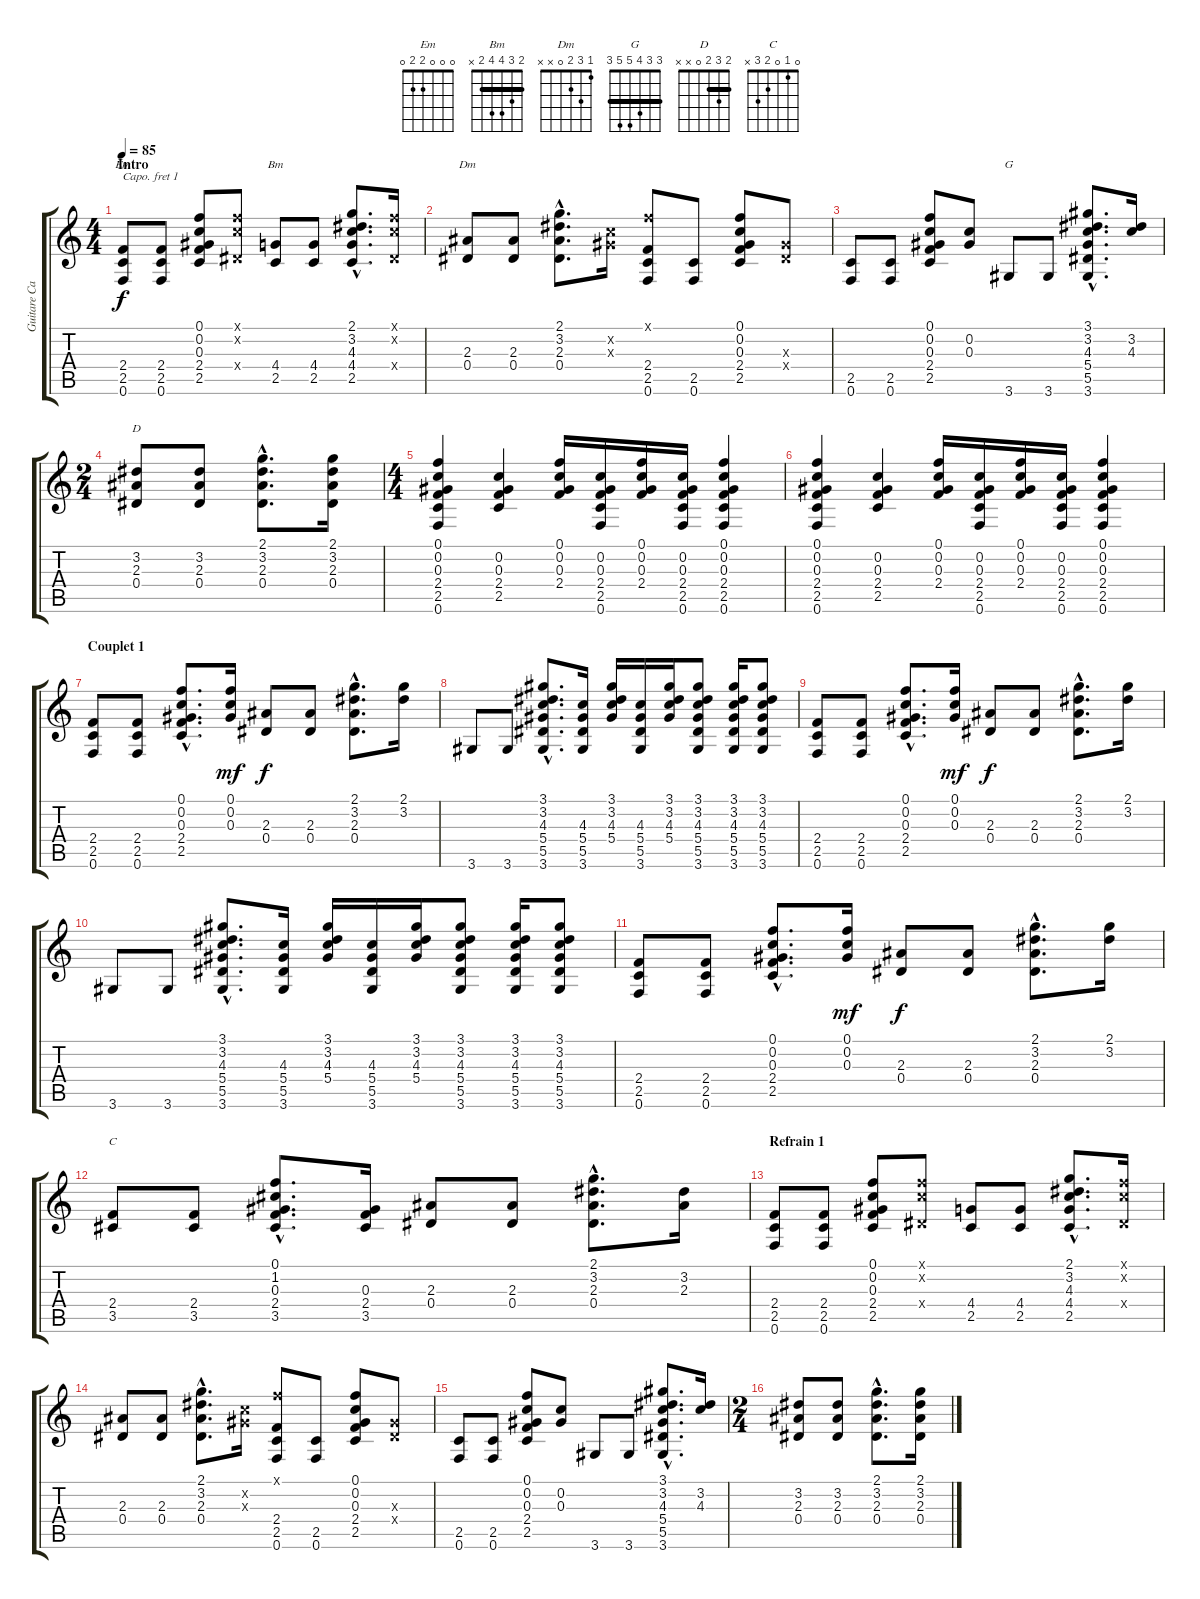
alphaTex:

\track ("Guitare Capo 1" "Guitare Ca") {instrument acousticguitarsteel}
\staff {score tabs}
\capo 1
\tuning (E4 B3 G3 D3 A2 E2) {hide}
\chord ("Em" 0 0 0 2 2 0)
\chord ("Bm" 2 3 4 4 2 x) {barre 2}
\chord ("Dm" 1 3 2 0 x x)
\chord ("G" 3 3 4 5 5 3) {barre 3}
\chord ("D" 2 3 2 0 x x) {barre 2}
\chord ("C" 0 1 0 2 3 x)
\ts (4 4)
\section ("" "Intro")
\tempo 85
\clef g2
\ks c
(2.4 2.5 0.6).8{ch "Em" dy f instrument acousticguitarsteel} (2.4 2.5 0.6).8 (0.1 0.2 0.3 2.4 2.5).8 (0.1{x} 0.2{x} 0.4{x}).8 (4.4 2.5).8{ch "Bm"} (4.4 2.5).8 (2.1{hac} 3.2{hac} 4.3{hac} 4.4{hac} 2.5{hac}).8{d} (0.1{x} 0.2{x} 0.4{x}).16 |
(2.3 0.4).8{ch "Dm"} (2.3 0.4).8 (2.1{hac} 3.2{hac} 2.3{hac} 0.4{hac}).8{d} (0.2{x} 0.3{x}).16 (0.1{x} 2.4 2.5 0.6).8 (2.5 0.6).8 (0.1 0.2 0.3 2.4 2.5).8 (0.3{x} 0.4{x}).8 |
(2.5 0.6).8 (2.5 0.6).8 (0.1 0.2 0.3 2.4 2.5).8 (0.2 0.3).8 3.6.8{ch "G"} 3.6.8 (3.1{hac} 3.2{hac} 4.3{hac} 5.4{hac} 5.5{hac} 3.6{hac}).8{d} (3.2 4.3).16 |
\ts (2 4)
(3.2 2.3 0.4).8{ch "D"} (3.2 2.3 0.4).8 (2.1{hac} 3.2{hac} 2.3{hac} 0.4{hac}).8{d} (2.1 3.2 2.3 0.4).16 |
\ts (4 4)
(0.1 0.2 0.3 2.4 2.5 0.6).4 (0.2 0.3 2.4 2.5).4 (0.1 0.2 0.3 2.4).16 (0.2 0.3 2.4 2.5 0.6).16 (0.1 0.2 0.3 2.4).16 (0.2 0.3 2.4 2.5 0.6).16 (0.1 0.2 0.3 2.4 2.5 0.6).4 |
(0.1 0.2 0.3 2.4 2.5 0.6).4 (0.2 0.3 2.4 2.5).4 (0.1 0.2 0.3 2.4).16 (0.2 0.3 2.4 2.5 0.6).16 (0.1 0.2 0.3 2.4).16 (0.2 0.3 2.4 2.5 0.6).16 (0.1 0.2 0.3 2.4 2.5 0.6).4 |
\section ("" "Couplet 1")
(2.4 2.5 0.6).8 (2.4 2.5 0.6).8 (0.1{hac} 0.2{hac} 0.3{hac} 2.4{hac} 2.5{hac}).8{d} (0.1 0.2 0.3).16{dy mf} (2.3 0.4).8{dy f} (2.3 0.4).8 (2.1{hac} 3.2{hac} 2.3{hac} 0.4{hac}).8{d} (2.1 3.2).16 |
3.6.8 3.6.8 (3.1{hac} 3.2{hac} 4.3{hac} 5.4{hac} 5.5{hac} 3.6{hac}).8{d} (4.3 5.4 5.5 3.6).16 (3.1 3.2 4.3 5.4).16 (4.3 5.4 5.5 3.6).16 (3.1 3.2 4.3 5.4).16 (3.1 3.2 4.3 5.4 5.5 3.6).8 (3.1 3.2 4.3 5.4 5.5 3.6).16 (3.1 3.2 4.3 5.4 5.5 3.6).8 |
(2.4 2.5 0.6).8 (2.4 2.5 0.6).8 (0.1{hac} 0.2{hac} 0.3{hac} 2.4{hac} 2.5{hac}).8{d} (0.1 0.2 0.3).16{dy mf} (2.3 0.4).8{dy f} (2.3 0.4).8 (2.1{hac} 3.2{hac} 2.3{hac} 0.4{hac}).8{d} (2.1 3.2).16 |
3.6.8 3.6.8 (3.1{hac} 3.2{hac} 4.3{hac} 5.4{hac} 5.5{hac} 3.6{hac}).8{d} (4.3 5.4 5.5 3.6).16 (3.1 3.2 4.3 5.4).16 (4.3 5.4 5.5 3.6).16 (3.1 3.2 4.3 5.4).16 (3.1 3.2 4.3 5.4 5.5 3.6).8 (3.1 3.2 4.3 5.4 5.5 3.6).16 (3.1 3.2 4.3 5.4 5.5 3.6).8 |
(2.4 2.5 0.6).8 (2.4 2.5 0.6).8 (0.1{hac} 0.2{hac} 0.3{hac} 2.4{hac} 2.5{hac}).8{d} (0.1 0.2 0.3).16{dy mf} (2.3 0.4).8{dy f} (2.3 0.4).8 (2.1{hac} 3.2{hac} 2.3{hac} 0.4{hac}).8{d} (2.1 3.2).16 |
(2.4 3.5).8{ch "C"} (2.4 3.5).8 (0.1{hac} 1.2{hac} 0.3{hac} 2.4{hac} 3.5{hac}).8{d} (0.3 2.4 3.5).16 (2.3 0.4).8 (2.3 0.4).8 (2.1{hac} 3.2{hac} 2.3{hac} 0.4{hac}).8{d} (3.2 2.3).16 |
\section ("" "Refrain 1")
(2.4 2.5 0.6).8 (2.4 2.5 0.6).8 (0.1 0.2 0.3 2.4 2.5).8 (0.1{x} 0.2{x} 0.4{x}).8 (4.4 2.5).8 (4.4 2.5).8 (2.1{hac} 3.2{hac} 4.3{hac} 4.4{hac} 2.5{hac}).8{d} (0.1{x} 0.2{x} 0.4{x}).16 |
(2.3 0.4).8 (2.3 0.4).8 (2.1{hac} 3.2{hac} 2.3{hac} 0.4{hac}).8{d} (0.2{x} 0.3{x}).16 (0.1{x} 2.4 2.5 0.6).8 (2.5 0.6).8 (0.1 0.2 0.3 2.4 2.5).8 (0.3{x} 0.4{x}).8 |
(2.5 0.6).8 (2.5 0.6).8 (0.1 0.2 0.3 2.4 2.5).8 (0.2 0.3).8 3.6.8 3.6.8 (3.1{hac} 3.2{hac} 4.3{hac} 5.4{hac} 5.5{hac} 3.6{hac}).8{d} (3.2 4.3).16 |
\ts (2 4)
(3.2 2.3 0.4).8 (3.2 2.3 0.4).8 (2.1{hac} 3.2{hac} 2.3{hac} 0.4{hac}).8{d} (2.1 3.2 2.3 0.4).16
